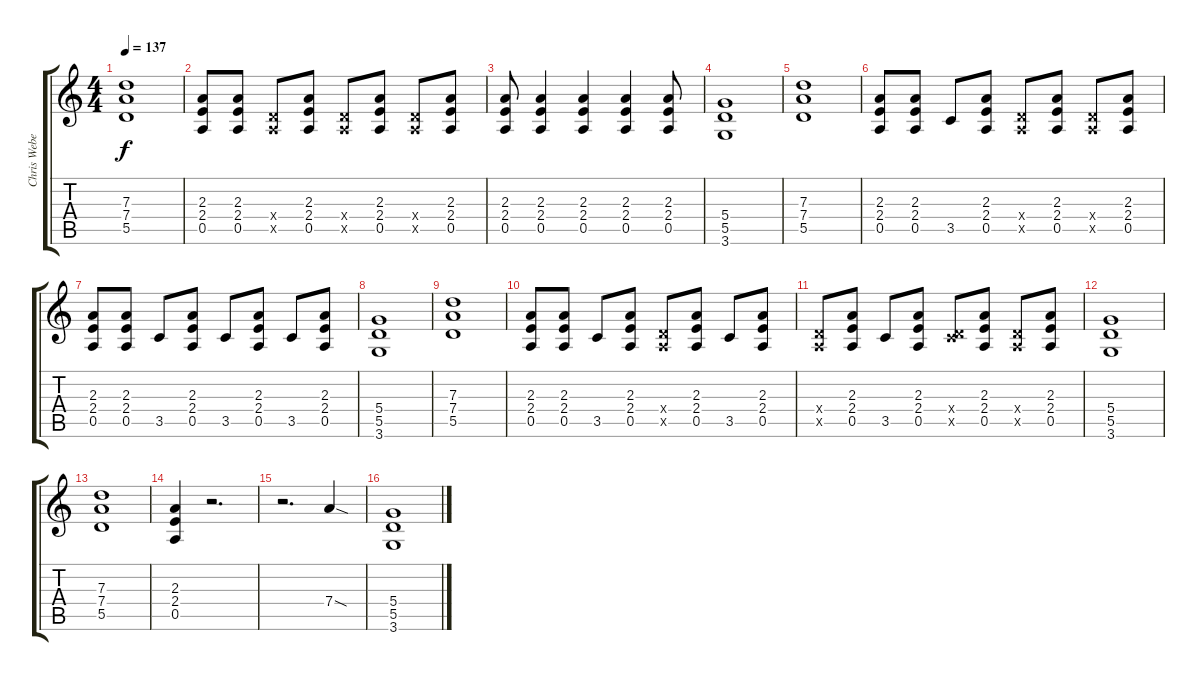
\track ("Chris Weber" "Chris Webe") {instrument overdrivenguitar}
\staff {score tabs}
\tuning (E4 B3 G3 D3 A2 E2) {hide}
\ts (4 4)
\tempo 137
\clef g2
\ks c
(7.3 7.4 5.5).1{dy f} |
(2.3 2.4 0.5).8 (2.3 2.4 0.5).8 (0.4{x} 0.5{x}).8 (2.3 2.4 0.5).8 (0.4{x} 0.5{x}).8 (2.3 2.4 0.5).8 (0.4{x} 0.5{x}).8 (2.3 2.4 0.5).8 |
(2.3 2.4 0.5).8 (2.3 2.4 0.5).4 (2.3 2.4 0.5).4 (2.3 2.4 0.5).4 (2.3 2.4 0.5).8 |
(5.4 5.5 3.6).1 |
(7.3 7.4 5.5).1 |
(2.3 2.4 0.5).8 (2.3 2.4 0.5).8 3.5.8 (2.3 2.4 0.5).8 (0.4{x} 0.5{x}).8 (2.3 2.4 0.5).8 (0.4{x} 0.5{x}).8 (2.3 2.4 0.5).8 |
(2.3 2.4 0.5).8 (2.3 2.4 0.5).8 3.5.8 (2.3 2.4 0.5).8 3.5.8 (2.3 2.4 0.5).8 3.5.8 (2.3 2.4 0.5).8 |
(5.4 5.5 3.6).1 |
(7.3 7.4 5.5).1 |
(2.3 2.4 0.5).8 (2.3 2.4 0.5).8 3.5.8 (2.3 2.4 0.5).8 (0.4{x} 0.5{x}).8 (2.3 2.4 0.5).8 3.5.8 (2.3 2.4 0.5).8 |
(0.4{x} 0.5{x}).8 (2.3 2.4 0.5).8 3.5.8 (2.3 2.4 0.5).8 (0.4{x} 3.5{x}).8 (2.3 2.4 0.5).8 (0.4{x} 0.5{x}).8 (2.3 2.4 0.5).8 |
(5.4 5.5 3.6).1 |
(7.3 7.4 5.5).1 |
(2.3 2.4 0.5).4 r.2{d} |
r.2{d} 7.4{sod}.4 |
(5.4 5.5 3.6).1
